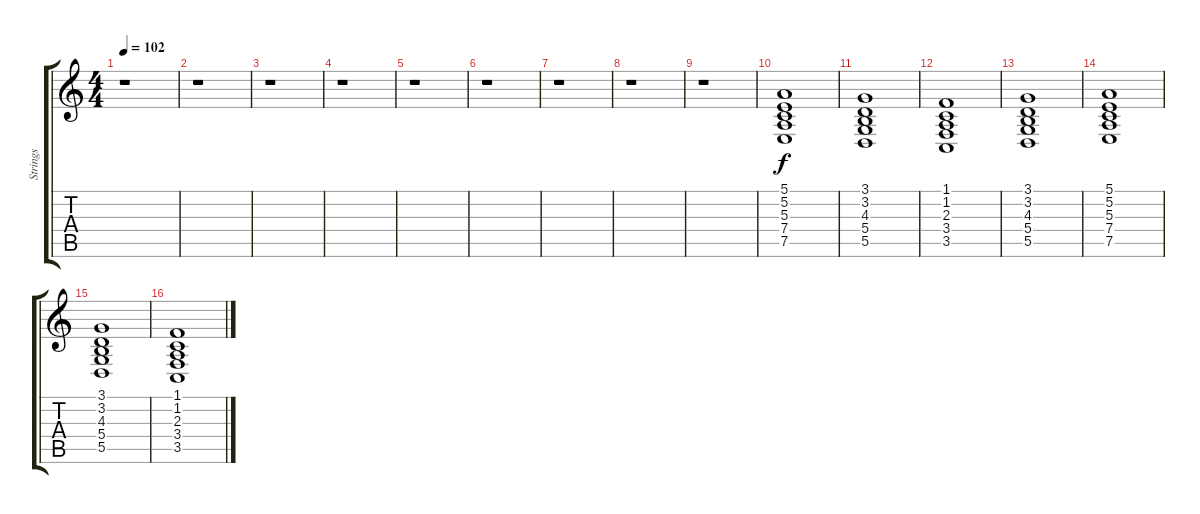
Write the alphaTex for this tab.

\track ("Strings" "Strings") {instrument synthstrings2}
\staff {score tabs}
\tuning (E4 B3 G3 D3 A2 E2) {hide}
\ts (4 4)
\tempo 102
\clef g2
\ks c
r.1{dy f instrument synthstrings2} |
r.1 |
r.1 |
r.1 |
r.1 |
r.1 |
r.1 |
r.1 |
r.1 |
(5.1 5.2 5.3 7.4 7.5).1 |
(3.1 3.2 4.3 5.4 5.5).1 |
(1.1 1.2 2.3 3.4 3.5).1 |
(3.1 3.2 4.3 5.4 5.5).1 |
(5.1 5.2 5.3 7.4 7.5).1 |
(3.1 3.2 4.3 5.4 5.5).1 |
(1.1 1.2 2.3 3.4 3.5).1
